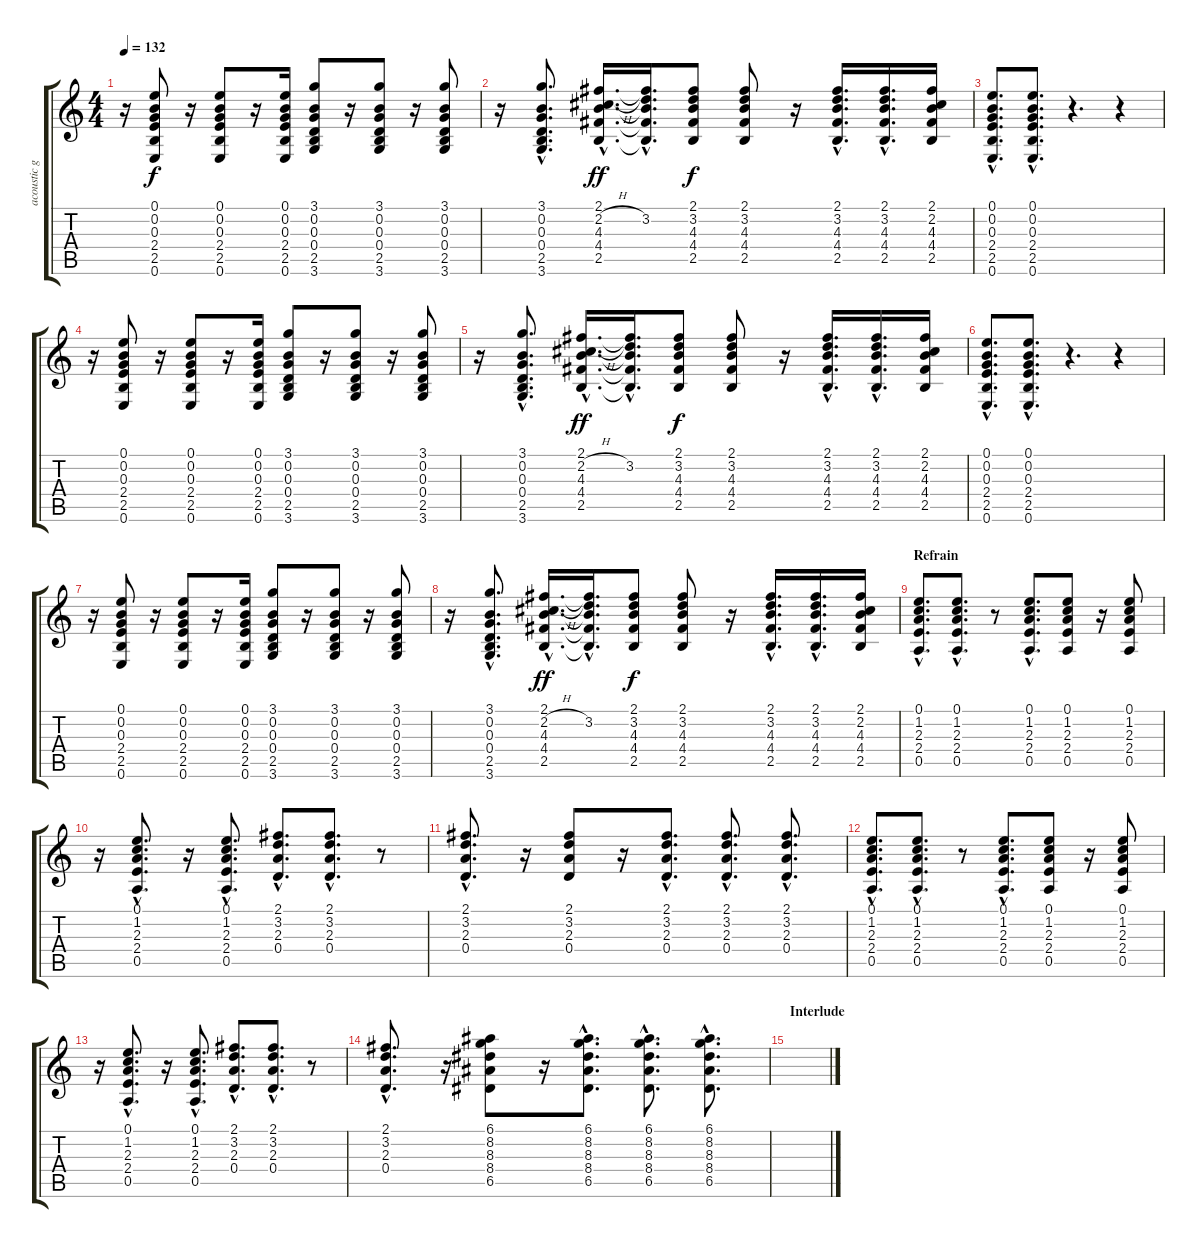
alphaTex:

\track ("acoustic guitar" "acoustic g") {instrument acousticguitarsteel}
\staff {score tabs}
\tuning (E4 B3 G3 D3 A2 E2) {hide}
\ts (4 4)
\tempo 132
\clef g2
\ks c
r.16{dy f} (0.1 0.2 0.3 2.4 2.5 0.6).8 r.16 (0.1 0.2 0.3 2.4 2.5 0.6).8 r.16 (0.1 0.2 0.3 2.4 2.5 0.6).16 (3.1 0.2 0.3 0.4 2.5 3.6).8 r.16 (3.1 0.2 0.3 0.4 2.5 3.6).8 r.16 (3.1 0.2 0.3 0.4 2.5 3.6).8 |
r.16 (3.1{hac} 0.2{hac} 0.3{hac} 0.4{hac} 2.5{hac} 3.6{hac}).8{d} (2.1{hac} 2.2{h hac} 4.3{hac} 4.4{hac} 2.5{hac}).16{d dy ff} (2.1{hac t} 3.2{hac} 4.3{hac t} 4.4{hac t} 2.5{hac t}).16{d} (2.1 3.2 4.3 4.4 2.5).8{dy f} (2.1 3.2 4.3 4.4 2.5).8 r.16 (2.1{hac} 3.2{hac} 4.3{hac} 4.4{hac} 2.5{hac}).16{d} (2.1{hac} 3.2{hac} 4.3{hac} 4.4{hac} 2.5{hac}).16{d} (2.1 2.2 4.3 4.4 2.5).16 |
(0.1{hac} 0.2{hac} 0.3{hac} 2.4{hac} 2.5{hac} 0.6{hac}).8{d} (0.1{hac} 0.2{hac} 0.3{hac} 2.4{hac} 2.5{hac} 0.6{hac}).8{d} r.4{d} r.4 |
r.16 (0.1 0.2 0.3 2.4 2.5 0.6).8 r.16 (0.1 0.2 0.3 2.4 2.5 0.6).8 r.16 (0.1 0.2 0.3 2.4 2.5 0.6).16 (3.1 0.2 0.3 0.4 2.5 3.6).8 r.16 (3.1 0.2 0.3 0.4 2.5 3.6).8 r.16 (3.1 0.2 0.3 0.4 2.5 3.6).8 |
r.16 (3.1{hac} 0.2{hac} 0.3{hac} 0.4{hac} 2.5{hac} 3.6{hac}).8{d} (2.1{hac} 2.2{h hac} 4.3{hac} 4.4{hac} 2.5{hac}).16{d dy ff} (2.1{hac t} 3.2{hac} 4.3{hac t} 4.4{hac t} 2.5{hac t}).16{d} (2.1 3.2 4.3 4.4 2.5).8{dy f} (2.1 3.2 4.3 4.4 2.5).8 r.16 (2.1{hac} 3.2{hac} 4.3{hac} 4.4{hac} 2.5{hac}).16{d} (2.1{hac} 3.2{hac} 4.3{hac} 4.4{hac} 2.5{hac}).16{d} (2.1 2.2 4.3 4.4 2.5).16 |
(0.1{hac} 0.2{hac} 0.3{hac} 2.4{hac} 2.5{hac} 0.6{hac}).8{d} (0.1{hac} 0.2{hac} 0.3{hac} 2.4{hac} 2.5{hac} 0.6{hac}).8{d} r.4{d} r.4 |
r.16 (0.1 0.2 0.3 2.4 2.5 0.6).8 r.16 (0.1 0.2 0.3 2.4 2.5 0.6).8 r.16 (0.1 0.2 0.3 2.4 2.5 0.6).16 (3.1 0.2 0.3 0.4 2.5 3.6).8 r.16 (3.1 0.2 0.3 0.4 2.5 3.6).8 r.16 (3.1 0.2 0.3 0.4 2.5 3.6).8 |
r.16 (3.1{hac} 0.2{hac} 0.3{hac} 0.4{hac} 2.5{hac} 3.6{hac}).8{d} (2.1{hac} 2.2{h hac} 4.3{hac} 4.4{hac} 2.5{hac}).16{d dy ff} (2.1{hac t} 3.2{hac} 4.3{hac t} 4.4{hac t} 2.5{hac t}).16{d} (2.1 3.2 4.3 4.4 2.5).8{dy f} (2.1 3.2 4.3 4.4 2.5).8 r.16 (2.1{hac} 3.2{hac} 4.3{hac} 4.4{hac} 2.5{hac}).16{d} (2.1{hac} 3.2{hac} 4.3{hac} 4.4{hac} 2.5{hac}).16{d} (2.1 2.2 4.3 4.4 2.5).16 |
\section ("" "Refrain")
(0.1{hac} 1.2{hac} 2.3{hac} 2.4{hac} 0.5{hac}).8{d} (0.1{hac} 1.2{hac} 2.3{hac} 2.4{hac} 0.5{hac}).8{d} r.8 (0.1{hac} 1.2{hac} 2.3{hac} 2.4{hac} 0.5{hac}).8{d} (0.1 1.2 2.3 2.4 0.5).8 r.16 (0.1 1.2 2.3 2.4 0.5).8 |
r.16 (0.1{hac} 1.2{hac} 2.3{hac} 2.4{hac} 0.5{hac}).8{d} r.16 (0.1{hac} 1.2{hac} 2.3{hac} 2.4{hac} 0.5{hac}).8{d} (2.1{hac} 3.2{hac} 2.3{hac} 0.4{hac}).8{d} (2.1{hac} 3.2{hac} 2.3{hac} 0.4{hac}).8{d} r.8 |
(2.1{hac} 3.2{hac} 2.3{hac} 0.4{hac}).8{d} r.16 (2.1 3.2 2.3 0.4).8 r.16 (2.1{hac} 3.2{hac} 2.3{hac} 0.4{hac}).8{d} (2.1{hac} 3.2{hac} 2.3{hac} 0.4{hac}).8{d} (2.1{hac} 3.2{hac} 2.3{hac} 0.4{hac}).8{d} |
(0.1{hac} 1.2{hac} 2.3{hac} 2.4{hac} 0.5{hac}).8{d} (0.1{hac} 1.2{hac} 2.3{hac} 2.4{hac} 0.5{hac}).8{d} r.8 (0.1{hac} 1.2{hac} 2.3{hac} 2.4{hac} 0.5{hac}).8{d} (0.1 1.2 2.3 2.4 0.5).8 r.16 (0.1 1.2 2.3 2.4 0.5).8 |
r.16 (0.1{hac} 1.2{hac} 2.3{hac} 2.4{hac} 0.5{hac}).8{d} r.16 (0.1{hac} 1.2{hac} 2.3{hac} 2.4{hac} 0.5{hac}).8{d} (2.1{hac} 3.2{hac} 2.3{hac} 0.4{hac}).8{d} (2.1{hac} 3.2{hac} 2.3{hac} 0.4{hac}).8{d} r.8 |
(2.1{hac} 3.2{hac} 2.3{hac} 0.4{hac}).8{d} r.16 (6.1 8.2 8.3 8.4 6.5).8 r.16 (6.1{hac} 8.2{hac} 8.3{hac} 8.4{hac} 6.5{hac}).8{d} (6.1{hac} 8.2{hac} 8.3{hac} 8.4{hac} 6.5{hac}).8{d} (6.1{hac} 8.2{hac} 8.3{hac} 8.4{hac} 6.5{hac}).8{d} |
\section ("" "Interlude")
